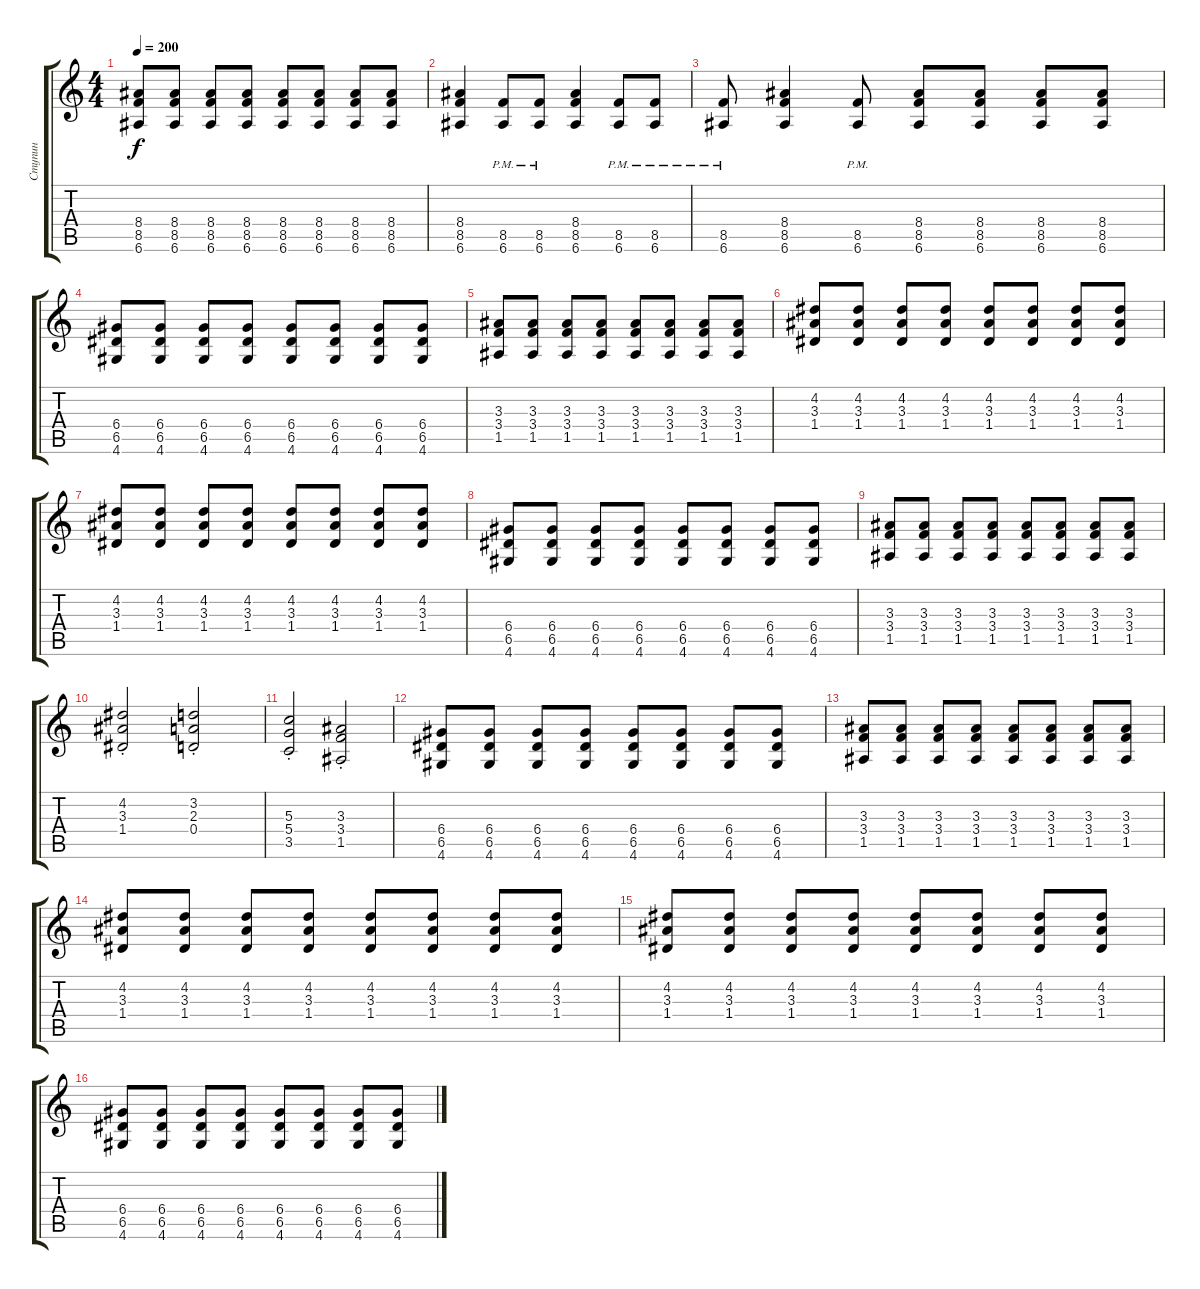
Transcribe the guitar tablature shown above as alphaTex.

\track ("Ступин" "Ступин") {instrument overdrivenguitar}
\staff {score tabs}
\tuning (E4 B3 G3 D3 A2 E2) {hide}
\ts (4 4)
\tempo 200
\clef g2
\ks c
(8.4 8.5 6.6).8{dy f} (8.4 8.5 6.6).8 (8.4 8.5 6.6).8 (8.4 8.5 6.6).8 (8.4 8.5 6.6).8 (8.4 8.5 6.6).8 (8.4 8.5 6.6).8 (8.4 8.5 6.6).8 |
(8.4 8.5 6.6).4 (8.5{pm} 6.6{pm}).8 (8.5{pm} 6.6{pm}).8 (8.4 8.5 6.6).4 (8.5{pm} 6.6{pm}).8 (8.5{pm} 6.6{pm}).8 |
(8.5{pm} 6.6{pm}).8 (8.4 8.5 6.6).4 (8.5{pm} 6.6{pm}).8 (8.4 8.5 6.6).8 (8.4 8.5 6.6).8 (8.4 8.5 6.6).8 (8.4 8.5 6.6).8 |
(6.4 6.5 4.6).8 (6.4 6.5 4.6).8 (6.4 6.5 4.6).8 (6.4 6.5 4.6).8 (6.4 6.5 4.6).8 (6.4 6.5 4.6).8 (6.4 6.5 4.6).8 (6.4 6.5 4.6).8 |
(3.3 3.4 1.5).8 (3.3 3.4 1.5).8 (3.3 3.4 1.5).8 (3.3 3.4 1.5).8 (3.3 3.4 1.5).8 (3.3 3.4 1.5).8 (3.3 3.4 1.5).8 (3.3 3.4 1.5).8 |
(4.2 3.3 1.4).8 (4.2 3.3 1.4).8 (4.2 3.3 1.4).8 (4.2 3.3 1.4).8 (4.2 3.3 1.4).8 (4.2 3.3 1.4).8 (4.2 3.3 1.4).8 (4.2 3.3 1.4).8 |
(4.2 3.3 1.4).8 (4.2 3.3 1.4).8 (4.2 3.3 1.4).8 (4.2 3.3 1.4).8 (4.2 3.3 1.4).8 (4.2 3.3 1.4).8 (4.2 3.3 1.4).8 (4.2 3.3 1.4).8 |
(6.4 6.5 4.6).8 (6.4 6.5 4.6).8 (6.4 6.5 4.6).8 (6.4 6.5 4.6).8 (6.4 6.5 4.6).8 (6.4 6.5 4.6).8 (6.4 6.5 4.6).8 (6.4 6.5 4.6).8 |
(3.3 3.4 1.5).8 (3.3 3.4 1.5).8 (3.3 3.4 1.5).8 (3.3 3.4 1.5).8 (3.3 3.4 1.5).8 (3.3 3.4 1.5).8 (3.3 3.4 1.5).8 (3.3 3.4 1.5).8 |
(4.2{st} 3.3{st} 1.4{st}).2 (3.2{st} 2.3{st} 0.4{st}).2 |
(5.3{st} 5.4{st} 3.5{st}).2 (3.3{st} 3.4{st} 1.5{st}).2 |
(6.4 6.5 4.6).8 (6.4 6.5 4.6).8 (6.4 6.5 4.6).8 (6.4 6.5 4.6).8 (6.4 6.5 4.6).8 (6.4 6.5 4.6).8 (6.4 6.5 4.6).8 (6.4 6.5 4.6).8 |
(3.3 3.4 1.5).8 (3.3 3.4 1.5).8 (3.3 3.4 1.5).8 (3.3 3.4 1.5).8 (3.3 3.4 1.5).8 (3.3 3.4 1.5).8 (3.3 3.4 1.5).8 (3.3 3.4 1.5).8 |
(4.2 3.3 1.4).8 (4.2 3.3 1.4).8 (4.2 3.3 1.4).8 (4.2 3.3 1.4).8 (4.2 3.3 1.4).8 (4.2 3.3 1.4).8 (4.2 3.3 1.4).8 (4.2 3.3 1.4).8 |
(4.2 3.3 1.4).8 (4.2 3.3 1.4).8 (4.2 3.3 1.4).8 (4.2 3.3 1.4).8 (4.2 3.3 1.4).8 (4.2 3.3 1.4).8 (4.2 3.3 1.4).8 (4.2 3.3 1.4).8 |
(6.4 6.5 4.6).8 (6.4 6.5 4.6).8 (6.4 6.5 4.6).8 (6.4 6.5 4.6).8 (6.4 6.5 4.6).8 (6.4 6.5 4.6).8 (6.4 6.5 4.6).8 (6.4 6.5 4.6).8
